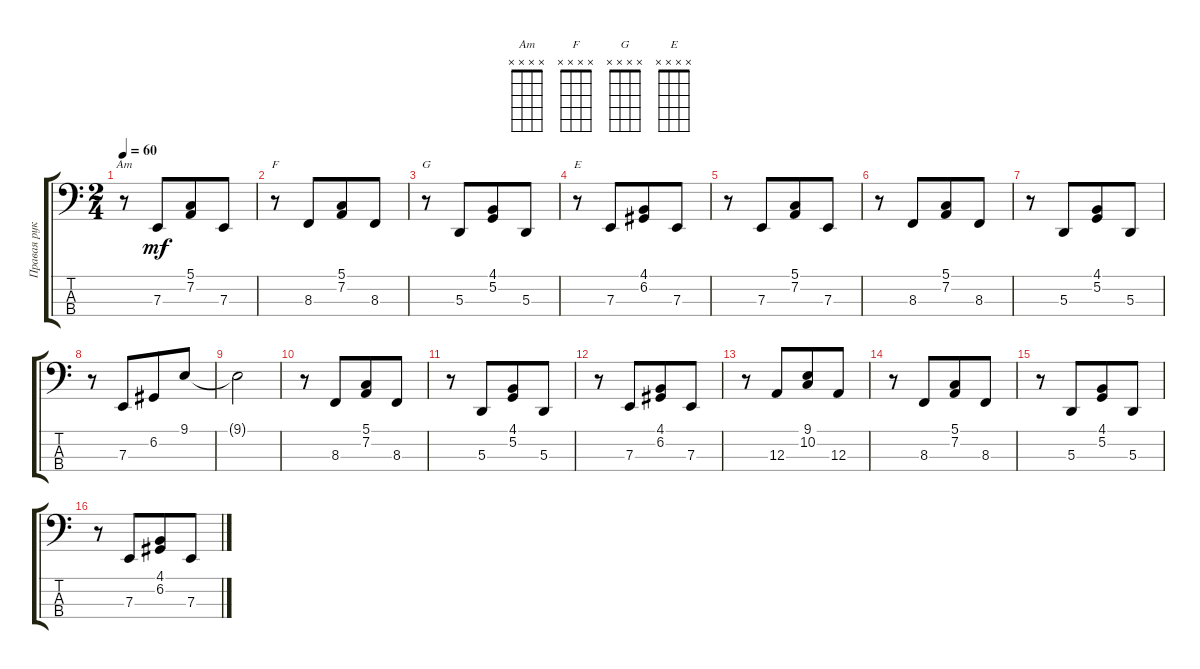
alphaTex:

\track ("Правая рука" "Правая рук") {instrument brightacousticpiano}
\staff {score tabs}
\tuning (G2 D2 A1 E1) {hide}
\chord ("Am" x x x x)
\chord ("F" x x x x)
\chord ("G" x x x x)
\chord ("E" x x x x)
\ts (2 4)
\tempo 60
\clef f4
\ks c
r.8{ch "Am" dy mf} 7.3.8{beam merge} (5.1 7.2).8 7.3.8 |
r.8{ch "F"} 8.3.8{beam merge} (5.1 7.2).8 8.3.8 |
r.8{ch "G"} 5.3.8{beam merge} (4.1 5.2).8 5.3.8 |
r.8{ch "E"} 7.3.8{beam merge} (4.1 6.2).8 7.3.8 |
r.8 7.3.8{beam merge} (5.1 7.2).8 7.3.8 |
r.8 8.3.8{beam merge} (5.1 7.2).8 8.3.8 |
r.8 5.3.8{beam merge} (4.1 5.2).8 5.3.8 |
r.8 7.3.8{beam merge} 6.2.8 9.1.8 |
9.1{t}.2 |
r.8 8.3.8{beam merge} (5.1 7.2).8 8.3.8 |
r.8 5.3.8{beam merge} (4.1 5.2).8 5.3.8 |
r.8 7.3.8{beam merge} (4.1 6.2).8 7.3.8 |
r.8 12.3.8{beam merge} (9.1 10.2).8 12.3.8 |
r.8 8.3.8{beam merge} (5.1 7.2).8 8.3.8 |
r.8 5.3.8{beam merge} (4.1 5.2).8 5.3.8 |
r.8 7.3.8{beam merge} (4.1 6.2).8 7.3.8
